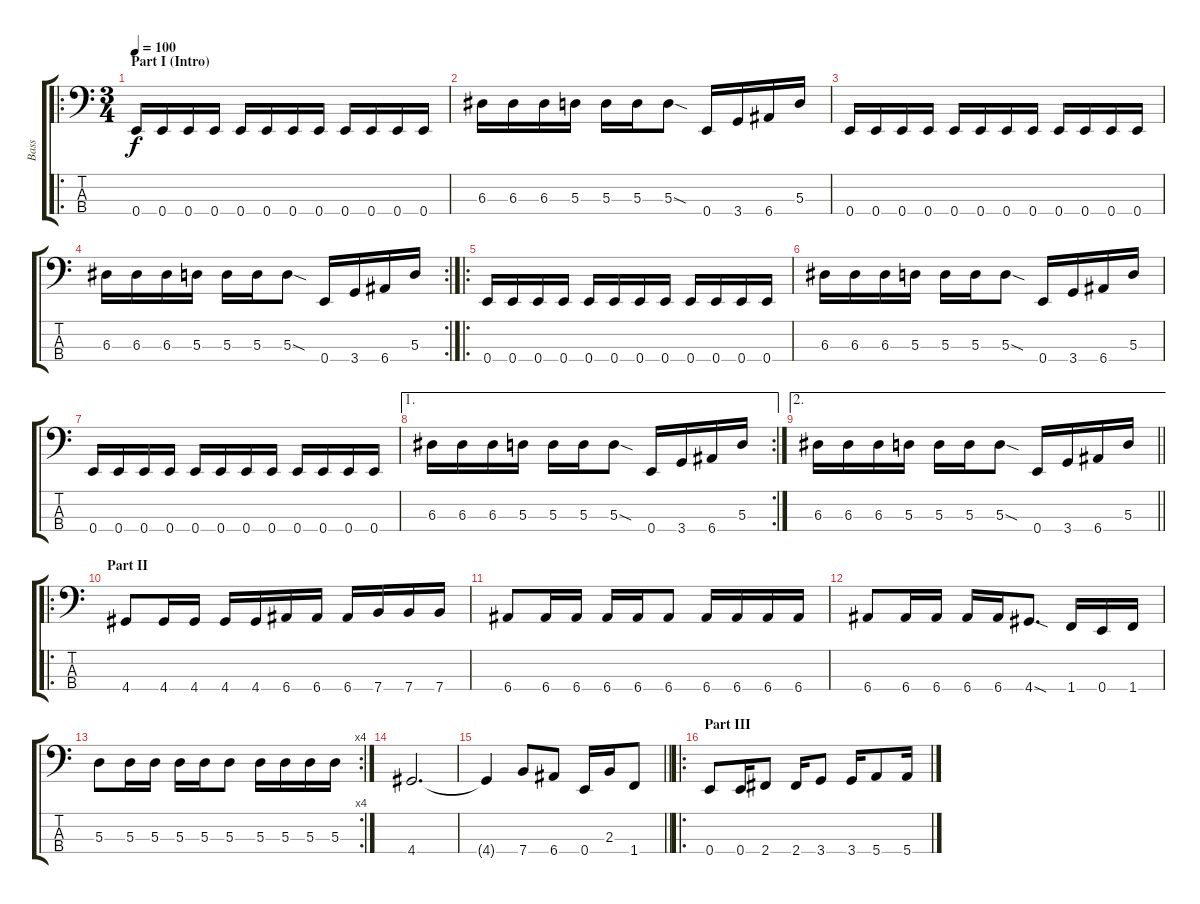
\track ("Bass" "Bass") {instrument electricbassfinger}
\staff {score tabs}
\tuning (G2 D2 A1 E1) {hide}
\ro
\ts (3 4)
\section ("" "Part I (Intro)")
\tempo 100
\clef f4
\ks c
0.4.16{dy f instrument electricbassfinger} 0.4.16 0.4.16 0.4.16 0.4.16 0.4.16 0.4.16 0.4.16 0.4.16 0.4.16 0.4.16 0.4.16 |
6.3.16 6.3.16 6.3.16 5.3.16 5.3.16 5.3.16 5.3{sod}.8 0.4.16 3.4.16 6.4.16 5.3.16 |
0.4.16 0.4.16 0.4.16 0.4.16 0.4.16 0.4.16 0.4.16 0.4.16 0.4.16 0.4.16 0.4.16 0.4.16 |
\rc 2
6.3.16 6.3.16 6.3.16 5.3.16 5.3.16 5.3.16 5.3{sod}.8 0.4.16 3.4.16 6.4.16 5.3.16 |
\ro
0.4.16 0.4.16 0.4.16 0.4.16 0.4.16 0.4.16 0.4.16 0.4.16 0.4.16 0.4.16 0.4.16 0.4.16 |
6.3.16 6.3.16 6.3.16 5.3.16 5.3.16 5.3.16 5.3{sod}.8 0.4.16 3.4.16 6.4.16 5.3.16 |
0.4.16 0.4.16 0.4.16 0.4.16 0.4.16 0.4.16 0.4.16 0.4.16 0.4.16 0.4.16 0.4.16 0.4.16 |
\ae 1
\rc 2
6.3.16 6.3.16 6.3.16 5.3.16 5.3.16 5.3.16 5.3{sod}.8 0.4.16 3.4.16 6.4.16 5.3.16 |
\ae 2
\barLineRight lightlight
6.3.16 6.3.16 6.3.16 5.3.16 5.3.16 5.3.16 5.3{sod}.8 0.4.16 3.4.16 6.4.16 5.3.16 |
\ro
\section ("" "Part II")
4.4.8 4.4.16 4.4.16 4.4.16 4.4.16 6.4.16 6.4.16 6.4.16 7.4.16 7.4.16 7.4.16 |
6.4.8 6.4.16 6.4.16 6.4.16 6.4.16 6.4.8 6.4.16 6.4.16 6.4.16 6.4.16 |
6.4.8 6.4.16 6.4.16 6.4.16 6.4.16 4.4{sod}.8{d} 1.4.16 0.4.16 1.4.16 |
\rc 4
5.3.8 5.3.16 5.3.16 5.3.16 5.3.16 5.3.8 5.3.16 5.3.16 5.3.16 5.3.16 |
4.4.2{d} |
\barLineRight lightlight
4.4{t}.4 7.4.8 6.4.8 0.4.16 2.3.16 1.4.8 |
\ro
\section ("" "Part III")
0.4.8 0.4.16 2.4.8 2.4.16 3.4.8 3.4.16 5.4.8 5.4.16
